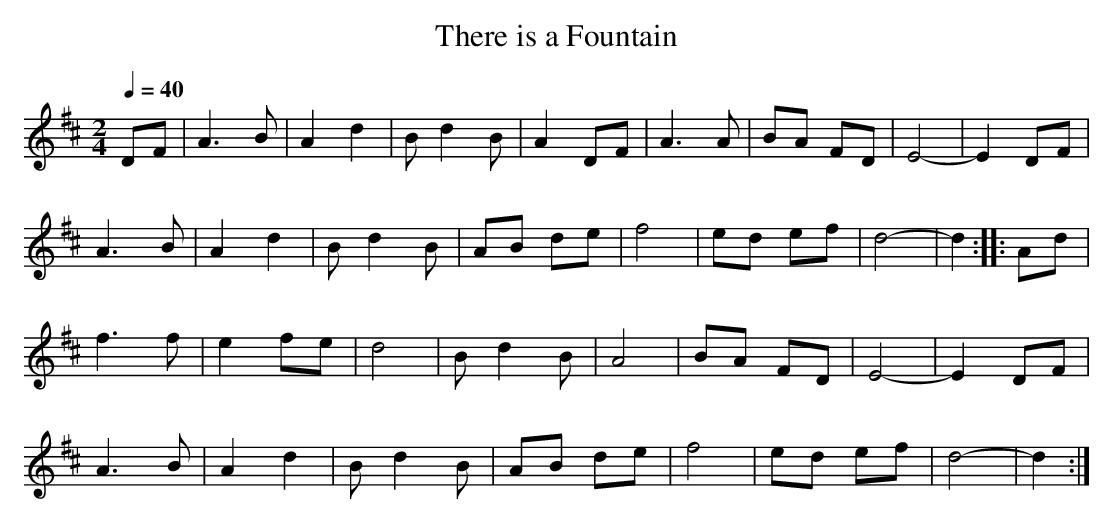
X:1
T:There is a Fountain
M:2/4
L:1/8
Q:1/4=40
K:D
DF|A3 B|A2 d2|Bd2 B|A2 DF|A3 A|BA FD|E4-|E2 DF|
A3 B|A2 d2|Bd2 B|AB de|f4|ed ef|d4-|d2:|:Ad|
f3 f|e2 fe|d4|Bd2 B|A4|BA FD|E4-|E2 DF|
A3 B|A2 d2|Bd2 B|AB de|f4|ed ef|d4-|d2:|
